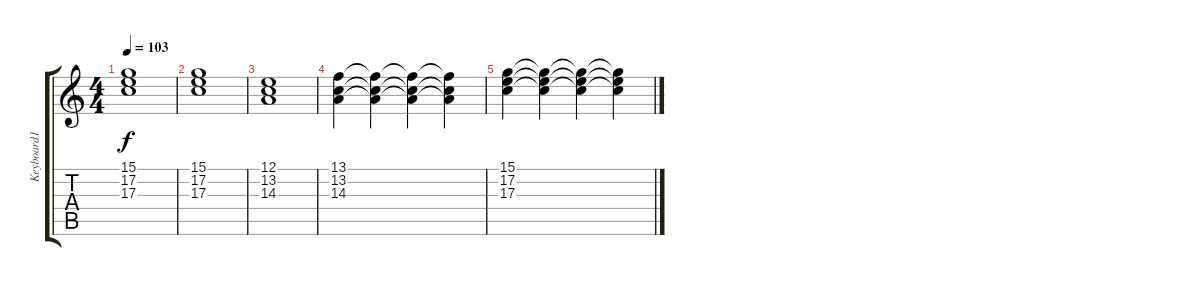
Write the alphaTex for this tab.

\track ("Keyboard1" "Keyboard1") {instrument stringensemble1}
\staff {score tabs}
\tuning (E4 B3 G3 D3 A2 E2) {hide}
\ts (4 4)
\tempo 103
\clef g2
\ks c
(15.1 17.2 17.3).1{dy f} |
(15.1 17.2 17.3).1 |
(12.1 13.2 14.3).1 |
(13.1 13.2 14.3).4{volume 8 instrument stringensemble1} (13.1{t} 13.2{t} 14.3{t}).4{volume 9 instrument stringensemble1} (13.1{t} 13.2{t} 14.3{t}).4{volume 8 instrument stringensemble1} (13.1{t} 13.2{t} 14.3{t}).4{volume 6 instrument stringensemble1} |
(15.1 17.2 17.3).4{volume 6 instrument stringensemble1} (15.1{t} 17.2{t} 17.3{t}).4{volume 5 instrument stringensemble1} (15.1{t} 17.2{t} 17.3{t}).4{volume 3 instrument stringensemble1} (15.1{t} 17.2{t} 17.3{t}).4{volume 2 instrument stringensemble1}
